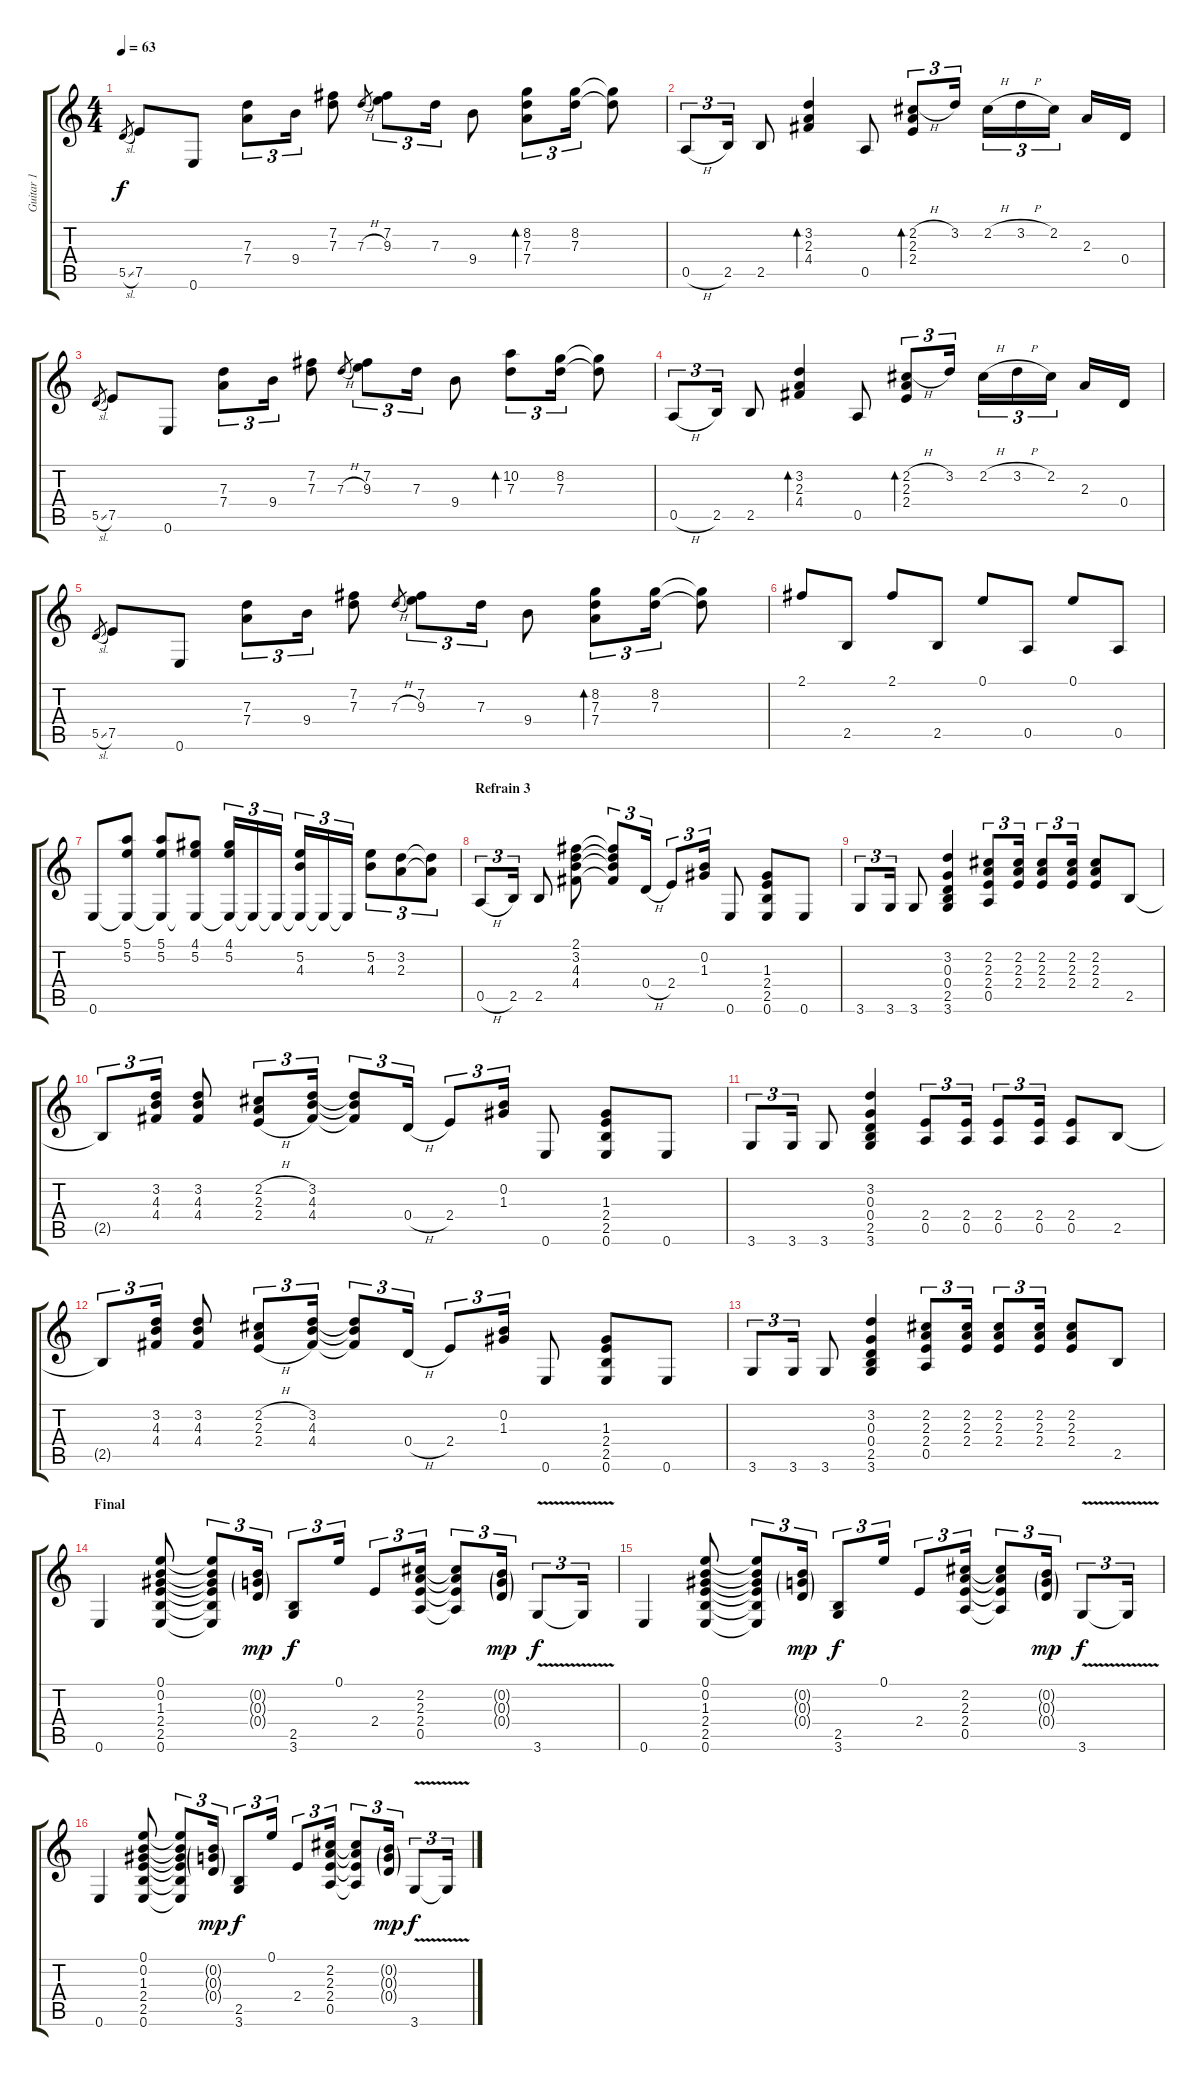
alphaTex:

\track ("Guitar 1" "Guitar 1") {instrument electricguitarjazz}
\staff {score tabs}
\tuning (E4 B3 G3 D3 A2 E2) {hide}
\ts (4 4)
\tempo 63
\clef g2
\ks c
5.5{sl}.8{gr dy f} 7.5.8 0.6.8 (7.3 7.4).8{tu (3 2)} 9.4.16{tu (3 2)} (7.2 7.3).8 7.3{h}.8{gr} (7.2 9.3).8{tu (3 2)} 7.3.16{tu (3 2)} 9.4.8 (8.2 7.3 7.4).8{tu (3 2) bd 60} (8.2 7.3).16{tu (3 2)} (8.2{t} 7.3{t}).8 |
0.5{h}.8{tu (3 2)} 2.5.16{tu (3 2)} 2.5.8 (3.2 2.3 4.4).4{bd 60} 0.5.8 (2.2{h} 2.3 2.4).8{tu (3 2) bd 120} 3.2.16{tu (3 2)} 2.2{h}.16{tu (3 2)} 3.2{h}.16{tu (3 2)} 2.2.16{tu (3 2)} 2.3.16 0.4.16 |
5.5{sl}.8{gr} 7.5.8 0.6.8 (7.3 7.4).8{tu (3 2)} 9.4.16{tu (3 2)} (7.2 7.3).8 7.3{h}.8{gr} (7.2 9.3).8{tu (3 2)} 7.3.16{tu (3 2)} 9.4.8 (10.2 7.3).8{tu (3 2) bd 60} (8.2 7.3).16{tu (3 2)} (8.2{t} 7.3{t}).8 |
0.5{h}.8{tu (3 2)} 2.5.16{tu (3 2)} 2.5.8 (3.2 2.3 4.4).4{bd 60} 0.5.8 (2.2{h} 2.3 2.4).8{tu (3 2) bd 120} 3.2.16{tu (3 2)} 2.2{h}.16{tu (3 2)} 3.2{h}.16{tu (3 2)} 2.2.16{tu (3 2)} 2.3.16 0.4.16 |
5.5{sl}.8{gr} 7.5.8 0.6.8 (7.3 7.4).8{tu (3 2)} 9.4.16{tu (3 2)} (7.2 7.3).8 7.3{h}.8{gr} (7.2 9.3).8{tu (3 2)} 7.3.16{tu (3 2)} 9.4.8 (8.2 7.3 7.4).8{tu (3 2) bd 60} (8.2 7.3).16{tu (3 2)} (8.2{t} 7.3{t}).8 |
2.1.8 2.5.8 2.1.8 2.5.8 0.1.8 0.5.8 0.1.8 0.5.8 |
0.6.8 (5.1 5.2 0.6{t}).8 (5.1 5.2 0.6{t}).8 (4.1 5.2 0.6{t}).8 (4.1 5.2 0.6{t}).16{tu (3 2)} 0.6{t}.16{tu (3 2)} 0.6{t}.16{tu (3 2)} (5.2 4.3 0.6{t}).16{tu (3 2)} 0.6{t}.16{tu (3 2)} 0.6{t}.16{tu (3 2)} (5.2 4.3).8{tu (3 2)} (3.2 2.3).8{tu (3 2)} (3.2{t} 2.3{t}).8{tu (3 2)} |
\section ("" "Refrain 3")
0.5{h}.8{tu (3 2)} 2.5.16{tu (3 2)} 2.5.8 (2.1 3.2 4.3 4.4).8 (2.1{t} 3.2{t} 4.3{t} 4.4{t}).8{tu (3 2)} 0.4{h}.16{tu (3 2)} 2.4.8{tu (3 2)} (0.2 1.3).16{tu (3 2)} 0.6.8 (1.3 2.4 2.5 0.6).8 0.6.8 |
3.6.8{tu (3 2)} 3.6.16{tu (3 2)} 3.6.8 (3.2 0.3 0.4 2.5 3.6).4 (2.2 2.3 2.4 0.5).8{tu (3 2)} (2.2 2.3 2.4).16{tu (3 2)} (2.2 2.3 2.4).8{tu (3 2)} (2.2 2.3 2.4).16{tu (3 2)} (2.2 2.3 2.4).8 2.5.8 |
2.5{t}.8{tu (3 2)} (3.2 4.3 4.4).16{tu (3 2)} (3.2 4.3 4.4).8 (2.2{h} 2.3{h} 2.4{h}).8{tu (3 2)} (3.2 4.3 4.4).16{tu (3 2)} (3.2{t} 4.3{t} 4.4{t}).8{tu (3 2)} 0.4{h}.16{tu (3 2)} 2.4.8{tu (3 2)} (0.2 1.3).16{tu (3 2)} 0.6.8 (1.3 2.4 2.5 0.6).8 0.6.8 |
3.6.8{tu (3 2)} 3.6.16{tu (3 2)} 3.6.8 (3.2 0.3 0.4 2.5 3.6).4 (2.4 0.5).8{tu (3 2)} (2.4 0.5).16{tu (3 2)} (2.4 0.5).8{tu (3 2)} (2.4 0.5).16{tu (3 2)} (2.4 0.5).8 2.5.8 |
2.5{t}.8{tu (3 2)} (3.2 4.3 4.4).16{tu (3 2)} (3.2 4.3 4.4).8 (2.2{h} 2.3{h} 2.4{h}).8{tu (3 2)} (3.2 4.3 4.4).16{tu (3 2)} (3.2{t} 4.3{t} 4.4{t}).8{tu (3 2)} 0.4{h}.16{tu (3 2)} 2.4.8{tu (3 2)} (0.2 1.3).16{tu (3 2)} 0.6.8 (1.3 2.4 2.5 0.6).8 0.6.8 |
3.6.8{tu (3 2)} 3.6.16{tu (3 2)} 3.6.8 (3.2 0.3 0.4 2.5 3.6).4 (2.2 2.3 2.4 0.5).8{tu (3 2)} (2.2 2.3 2.4).16{tu (3 2)} (2.2 2.3 2.4).8{tu (3 2)} (2.2 2.3 2.4).16{tu (3 2)} (2.2 2.3 2.4).8 2.5.8 |
\section ("" "Final")
0.6.4{instrument distortionguitar} (0.1 0.2 1.3 2.4 2.5 0.6).8 (0.1{t} 0.2{t} 1.3{t} 2.4{t} 2.5{t} 0.6{t}).8{tu (3 2)} (0.2{g} 0.3{g} 0.4{g}).16{tu (3 2) dy mp} (2.5 3.6).8{tu (3 2) dy f} 0.1.16{tu (3 2)} 2.4.8{tu (3 2)} (2.2 2.3 2.4 0.5).16{tu (3 2)} (2.2{t} 2.3{t} 2.4{t} 0.5{t}).8{tu (3 2)} (0.2{g} 0.3{g} 0.4{g}).16{tu (3 2) dy mp} 3.6{v}.8{tu (3 2) dy f} 3.6{v t}.16{tu (3 2)} |
0.6.4 (0.1 0.2 1.3 2.4 2.5 0.6).8 (0.1{t} 0.2{t} 1.3{t} 2.4{t} 2.5{t} 0.6{t}).8{tu (3 2)} (0.2{g} 0.3{g} 0.4{g}).16{tu (3 2) dy mp} (2.5 3.6).8{tu (3 2) dy f} 0.1.16{tu (3 2)} 2.4.8{tu (3 2)} (2.2 2.3 2.4 0.5).16{tu (3 2)} (2.2{t} 2.3{t} 2.4{t} 0.5{t}).8{tu (3 2)} (0.2{g} 0.3{g} 0.4{g}).16{tu (3 2) dy mp} 3.6{v}.8{tu (3 2) dy f} 3.6{v t}.16{tu (3 2)} |
0.6.4 (0.1 0.2 1.3 2.4 2.5 0.6).8 (0.1{t} 0.2{t} 1.3{t} 2.4{t} 2.5{t} 0.6{t}).8{tu (3 2)} (0.2{g} 0.3{g} 0.4{g}).16{tu (3 2) dy mp} (2.5 3.6).8{tu (3 2) dy f} 0.1.16{tu (3 2)} 2.4.8{tu (3 2)} (2.2 2.3 2.4 0.5).16{tu (3 2)} (2.2{t} 2.3{t} 2.4{t} 0.5{t}).8{tu (3 2)} (0.2{g} 0.3{g} 0.4{g}).16{tu (3 2) dy mp} 3.6{v}.8{tu (3 2) dy f} 3.6{v t}.16{tu (3 2)}
